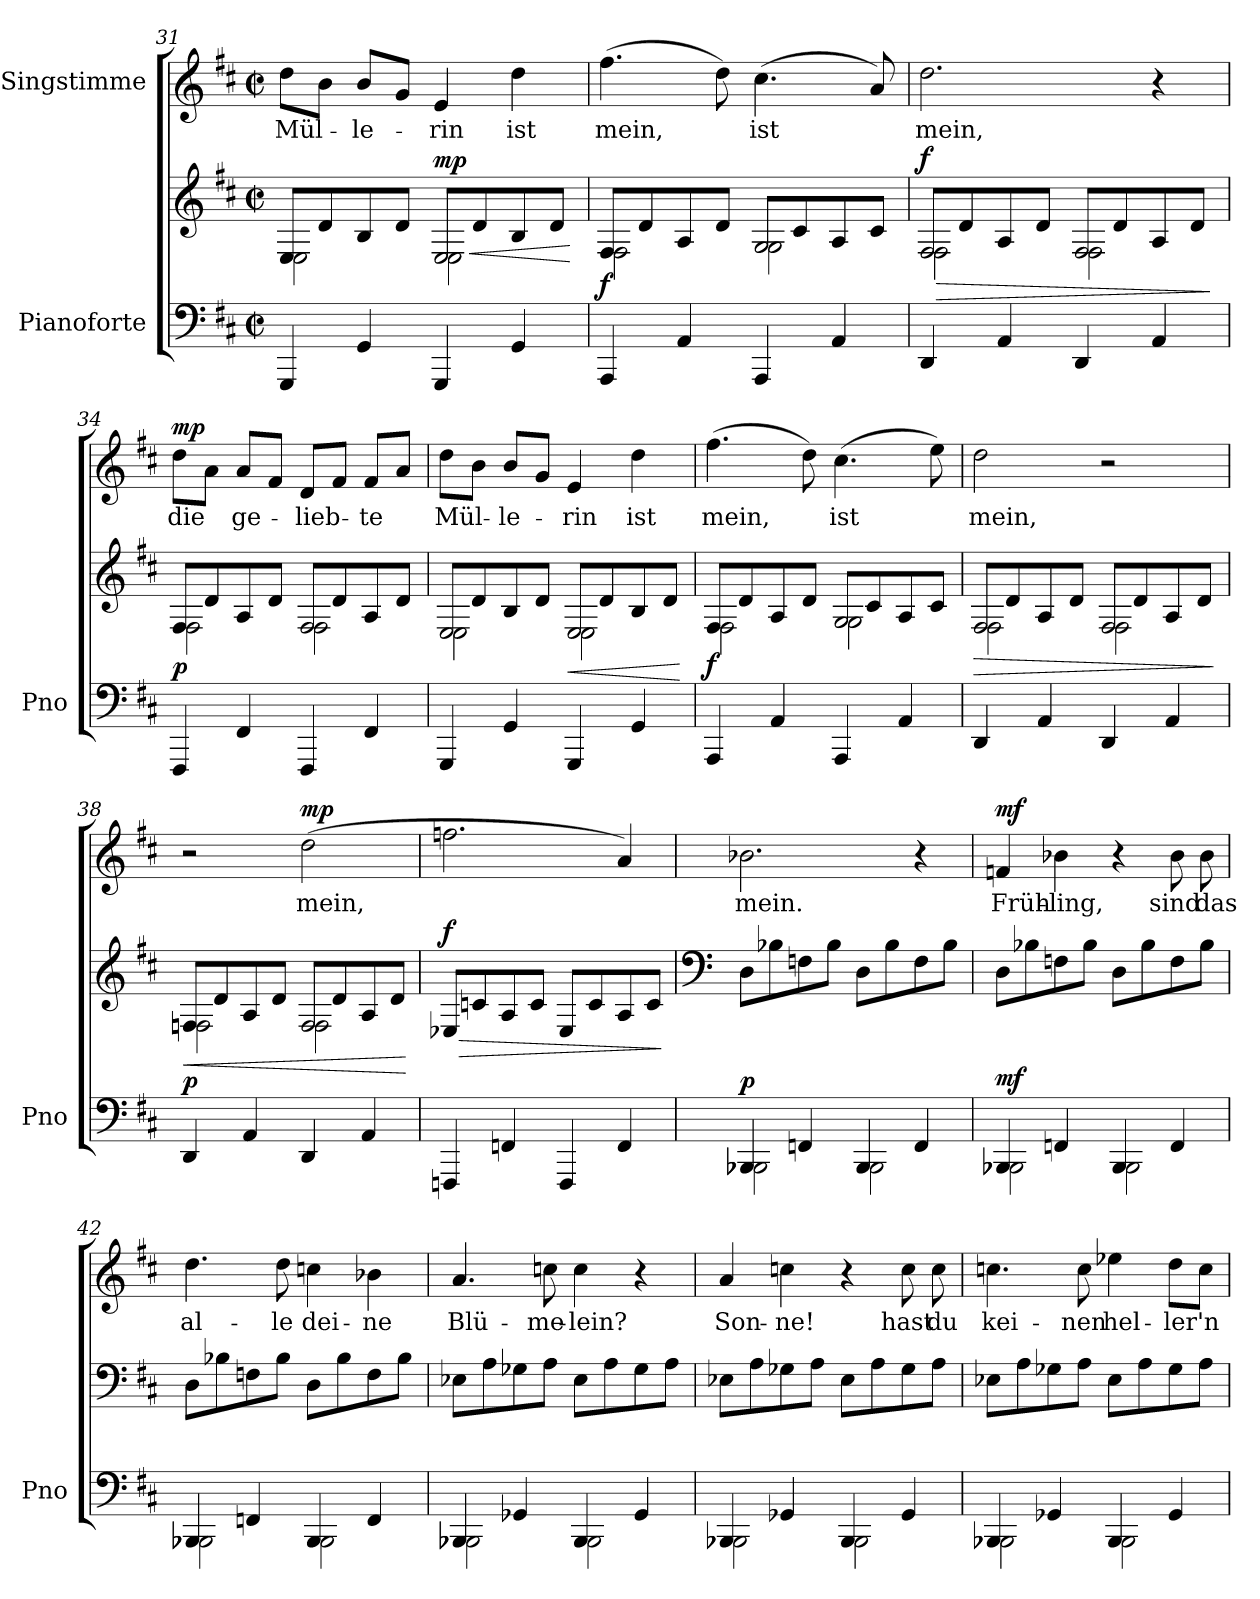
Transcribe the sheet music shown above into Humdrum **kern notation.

**kern	**kern	**dynam	**kern	**text	**dynam
*part2	*part2	*part2	*part1	*part1	*part1
*staff3	*staff2	*staff2/3	*staff1	*staff1	*staff1
*I"Pianoforte	*	*	*I"Singstimme	*	*
*I'Pno	*	*	*	*	*
*clefF4	*clefG2	*	*clefG2	*	*
*k[f#c#]	*k[f#c#]	*	*k[f#c#]	*	*
*M2/2	*M2/2	*	*M2/2	*	*
*met(c|)	*met(c|)	*	*met(c|)	*	*
=31	=31	=31	=31	=31	=31
!	!LO:N:head=open	!	!	!LO:LY:b	!
*	*^	*	*	*	*
4GGG/	8E/L	2E\	.	8dd\L	Mül-	.
.	8d/	.	.	8b\J	.	.
!	!	!	!	!	!LO:LY:b	!
4GG/	8B/	.	.	8b/L	-le-	.
.	8d/J	.	.	8g/J	.	.
!	!LO:N:head=open	!	!LO:HP:b	!	!LO:LY:b	!
!	!	!	!LO:DY:n=1:a	!	!	!
4GGG/	8E/L	2E\	< mp	4e/	-rin	.
.	8d/	.	.	.	.	.
!	!	!	!	!	!LO:LY:b	!
4GG/	8B/	.	.	4dd\	ist	.
.	8d/J	.	.	.	.	.
*	*v	*v	*	*	*	*
.	.	[	.	.	.
=32	=32	=32	=32	=32	=32
!	!LO:N:head=open	!LO:DY:a=2	!	!LO:LY:b	!
*	*^	*	*	*	*
4AAA/	8F#/L	2F#\	f	(4.ff#\	mein,	.
.	8d/	.	.	.	.	.
4AA/	8A/	.	.	.	.	.
.	8d/J	.	.	8dd\)	.	.
!	!LO:N:head=open	!	!	!	!LO:LY:b	!
4AAA/	8G/L	2G\	.	(4.cc#\	ist	.
.	8c#/	.	.	.	.	.
4AA/	8A/	.	.	.	.	.
.	8c#/J	.	.	8a/)	.	.
=33	=33	=33	=33	=33	=33	=33
!	!LO:N:head=open	!	!LO:HP:b	!	!LO:LY:b	!
!	!	!	!LO:DY:n=1:a	!	!	!
4DD/	8F#/L	2F#\	> f	2.dd\	mein,	.
.	8d/	.	.	.	.	.
4AA/	8A/	.	.	.	.	.
.	8d/J	.	.	.	.	.
!	!LO:N:head=open	!	!	!	!	!
4DD/	8F#/L	2F#\	.	.	.	.
.	8d/	.	.	.	.	.
4AA/	8A/	.	.	4r	.	.
.	8d/J	.	.	.	.	.
*	*v	*v	*	*	*	*
.	.	]	.	.	.
!!LO:LB:g=z
=34	=34	=34	=34	=34	=34
!	!LO:N:head=open	!LO:DY:a=2	!	!LO:LY:b	!LO:DY:a
*	*^	*	*	*	*
4FFF#/	8F#/L	2F#\	p	8dd\L	die	mp
.	8d/	.	.	8a\J	.	.
!	!	!	!	!	!LO:LY:b	!
4FF#/	8A/	.	.	8a/L	ge-	.
.	8d/J	.	.	8f#/J	.	.
!	!LO:N:head=open	!	!	!	!LO:LY:b	!
4FFF#/	8F#/L	2F#\	.	8d/L	-lieb-	.
.	8d/	.	.	8f#/J	.	.
!	!	!	!	!	!LO:LY:b	!
4FF#/	8A/	.	.	8f#/L	-te	.
.	8d/J	.	.	8a/J	.	.
=35	=35	=35	=35	=35	=35	=35
!	!LO:N:head=open	!	!	!	!LO:LY:b	!
4GGG/	8E/L	2E\	.	8dd\L	Mül-	.
.	8d/	.	.	8b\J	.	.
!	!	!	!	!	!LO:LY:b	!
4GG/	8B/	.	.	8b/L	-le-	.
.	8d/J	.	.	8g/J	.	.
!	!LO:N:head=open	!	!LO:HP:b	!	!LO:LY:b	!
4GGG/	8E/L	2E\	<	4e/	-rin	.
.	8d/	.	.	.	.	.
!	!	!	!	!	!LO:LY:b	!
4GG/	8B/	.	.	4dd\	ist	.
.	8d/J	.	.	.	.	.
*	*v	*v	*	*	*	*
.	.	[	.	.	.
=36	=36	=36	=36	=36	=36
!	!LO:N:head=open	!LO:DY:a=2	!	!LO:LY:b	!
*	*^	*	*	*	*
4AAA/	8F#/L	2F#\	f	(4.ff#\	mein,	.
.	8d/	.	.	.	.	.
4AA/	8A/	.	.	.	.	.
.	8d/J	.	.	8dd\)	.	.
!	!LO:N:head=open	!	!	!	!LO:LY:b	!
4AAA/	8G/L	2G\	.	(4.cc#\	ist	.
.	8c#/	.	.	.	.	.
4AA/	8A/	.	.	.	.	.
.	8c#/J	.	.	8ee\)	.	.
=37	=37	=37	=37	=37	=37	=37
!	!LO:N:head=open	!	!LO:HP:b	!	!LO:LY:b	!
4DD/	8F#/L	2F#\	>	2dd\	mein,	.
.	8d/	.	.	.	.	.
4AA/	8A/	.	.	.	.	.
.	8d/J	.	.	.	.	.
!	!LO:N:head=open	!	!	!	!	!
4DD/	8F#/L	2F#\	.	2r	.	.
.	8d/	.	.	.	.	.
4AA/	8A/	.	.	.	.	.
.	8d/J	.	.	.	.	.
*	*v	*v	*	*	*	*
.	.	]	.	.	.
=38	=38	=38	=38	=38	=38
!	!LO:N:head=open	!LO:HP:b	!	!	!
*	*^	*	*	*	*
!	!	!	!LO:DY:n=1:a=2	!	!	!
4DD/	8Fn/L	2Fn\	< p	2r	.	.
.	8d/	.	.	.	.	.
4AA/	8A/	.	.	.	.	.
.	8d/J	.	.	.	.	.
*	*	*	*	*MM155	*	*
!	!LO:N:head=open	!	!	!	!LO:LY:b	!LO:DY:a
4DD/	8F/L	2F\	.	(2dd\	mein,	mp
.	8d/	.	.	.	.	.
4AA/	8A/	.	.	.	.	.
.	8d/J	.	.	.	.	.
*	*v	*v	*	*	*	*
.	.	[	.	.	.
=39	=39	=39	=39	=39	=39
!	!	!LO:HP:b	!	!	!
!	!	!LO:DY:n=1:a	!	!	!
4FFFn/	8E-X/L	> f	2.ffn\	.	.
.	8cn/	.	.	.	.
4FFn/	8A/	.	.	.	.
.	8c/J	.	.	.	.
4FFF/	8E-/L	.	.	.	.
.	8c/	.	.	.	.
4FF/	8A/	.	4a/)	.	.
.	8c/J	.	.	.	.
.	.	]	.	.	.
!!LO:LB:g=z
=40	=40	=40	=40	=40	=40
*	*clefF4	*	*	*	*
*^	*	*	*	*	*
!	!	!	!LO:DY:a=2	!	!LO:LY:b	!
4BBB-X/	2BBB-\	8D\L	p	2.b-X\	mein.	.
.	.	8B-X\	.	.	.	.
4FFn/	.	8Fn\	.	.	.	.
.	.	8B-\J	.	.	.	.
4BBB-/	2BBB-\	8D\L	.	.	.	.
.	.	8B-\	.	.	.	.
4FF/	.	8F\	.	4r	.	.
.	.	8B-\J	.	.	.	.
=41	=41	=41	=41	=41	=41	=41
!	!	!	!LO:DY:a=2	!	!LO:LY:b	!LO:DY:a
4BBB-X/	2BBB-\	8D\L	mf	4fn/	Früh-	mf
.	.	8B-X\	.	.	.	.
!	!	!	!	!	!LO:LY:b	!
4FFn/	.	8Fn\	.	4b-X\	-ling,	.
.	.	8B-\J	.	.	.	.
4BBB-/	2BBB-\	8D\L	.	4r	.	.
.	.	8B-\	.	.	.	.
!	!	!	!	!	!LO:LY:b	!
4FF/	.	8F\	.	8b-\	sind	.
!	!	!	!	!	!LO:LY:b	!
.	.	8B-\J	.	8b-\	das	.
=42	=42	=42	=42	=42	=42	=42
!	!	!	!	!	!LO:LY:b	!
4BBB-X/	2BBB-\	8D\L	.	4.dd\	al-	.
.	.	8B-X\	.	.	.	.
4FFn/	.	8Fn\	.	.	.	.
!	!	!	!	!	!LO:LY:b	!
.	.	8B-\J	.	8dd\	-le	.
!	!	!	!	!	!LO:LY:b	!
4BBB-/	2BBB-\	8D\L	.	4ccn\	dei-	.
.	.	8B-\	.	.	.	.
!	!	!	!	!	!LO:LY:b	!
4FF/	.	8F\	.	4b-X\	-ne	.
.	.	8B-\J	.	.	.	.
=43	=43	=43	=43	=43	=43	=43
!	!	!	!	!	!LO:LY:b	!
4BBB-X/	2BBB-\	8E-X\L	.	4.a/	Blü-	.
.	.	8A\	.	.	.	.
4GG-X/	.	8G-X\	.	.	.	.
!	!	!	!	!	!LO:LY:b	!
.	.	8A\J	.	8ccn\	-me-	.
!	!	!	!	!	!LO:LY:b	!
4BBB-/	2BBB-\	8E-\L	.	4cc\	-lein?	.
.	.	8A\	.	.	.	.
4GG-/	.	8G-\	.	4r	.	.
.	.	8A\J	.	.	.	.
=44	=44	=44	=44	=44	=44	=44
!	!	!	!	!	!LO:LY:b	!
4BBB-X/	2BBB-\	8E-X\L	.	4a/	Son-	.
.	.	8A\	.	.	.	.
!	!	!	!	!	!LO:LY:b	!
4GG-X/	.	8G-X\	.	4ccn\	-ne!	.
.	.	8A\J	.	.	.	.
4BBB-/	2BBB-\	8E-\L	.	4r	.	.
.	.	8A\	.	.	.	.
!	!	!	!	!	!LO:LY:b	!
4GG-/	.	8G-\	.	8cc\	hast	.
!	!	!	!	!	!LO:LY:b	!
.	.	8A\J	.	8cc\	du	.
!!LO:LB:g=z
=45	=45	=45	=45	=45	=45	=45
!	!	!	!	!	!LO:LY:b	!
4BBB-X/	2BBB-\	8E-X\L	.	4.ccn\	kei-	.
.	.	8A\	.	.	.	.
4GG-X/	.	8G-X\	.	.	.	.
!	!	!	!	!	!LO:LY:b	!
.	.	8A\J	.	8cc\	-nen	.
!	!	!	!	!	!LO:LY:b	!
4BBB-/	2BBB-\	8E-\L	.	4ee-X\	hel-	.
.	.	8A\	.	.	.	.
!	!	!	!	!	!LO:LY:b	!
4GG-/	.	8G-\	.	8dd\L	-ler'n	.
.	.	8A\J	.	8cc\J	.	.
*v	*v	*	*	*	*	*
=	=	=	=	=	=
*-	*-	*-	*-	*-	*-
